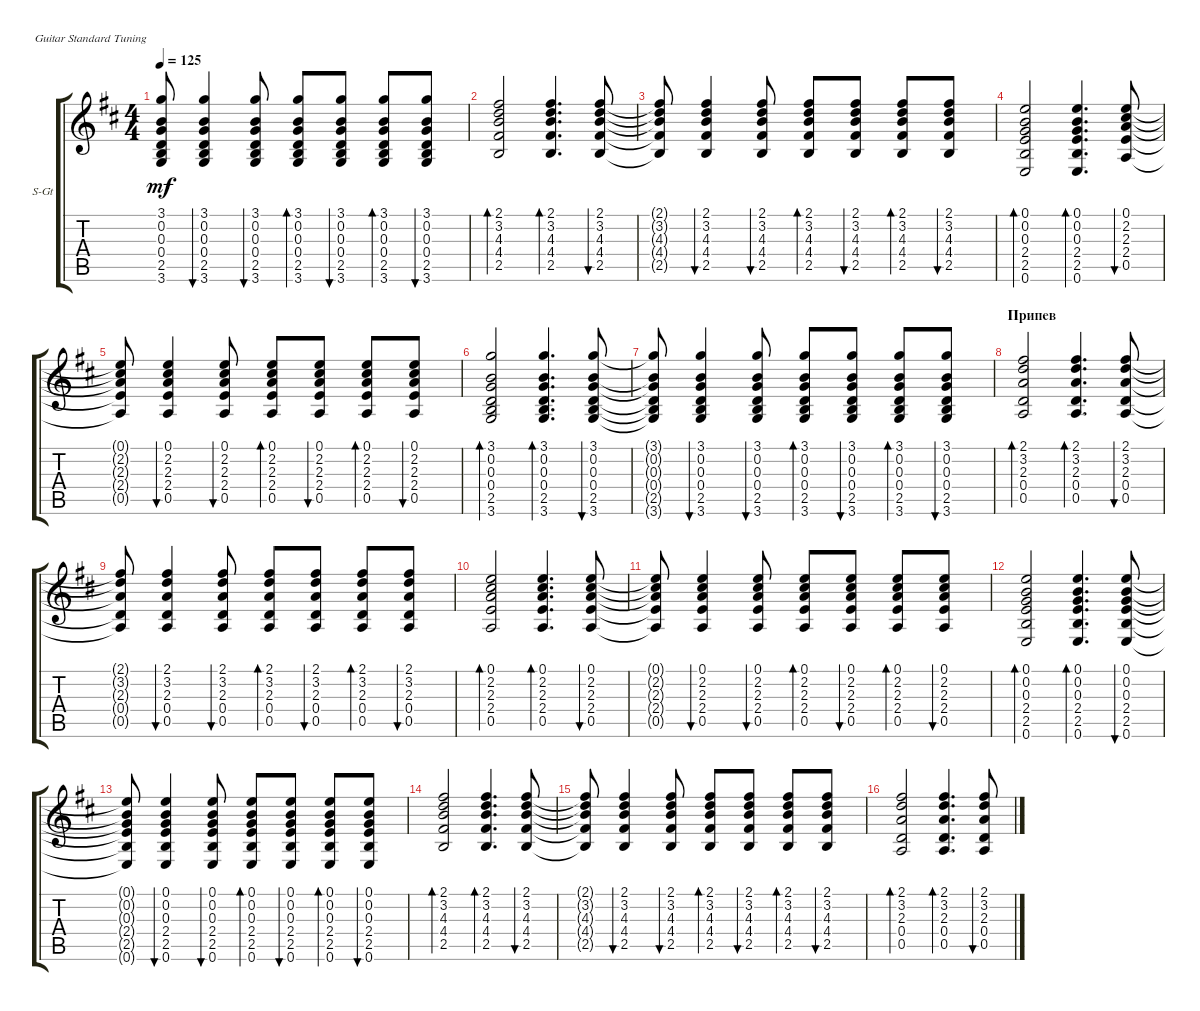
\defaultSystemsLayout 4
\bracketExtendMode groupsimilarinstruments
\firstSystemTrackNameOrientation horizontal
\otherSystemsTrackNameOrientation horizontal
\track ("Steel Guitar" "S-Gt") {instrument acousticguitarsteel}
\staff {score tabs}
\tuning (E4 B3 G3 D3 A2 E2)
\ts (4 4)
\tempo 125
\clef g2
\ks bminor
(3.6{t} 2.5{t} 0.4{t} 0.3{t} 0.2{t} 3.1{t}).8{dy mf} (3.6 2.5 0.4 0.3 0.2 3.1).4{bu 30} (3.6 2.5 0.4 0.3 0.2 3.1).8{bu 30} (3.6 2.5 0.4 0.3 0.2 3.1).8{bd 30} (3.6 2.5 0.4 0.3 0.2 3.1).8{bu 30} (3.6 2.5 0.4 0.3 0.2 3.1).8{bd 30} (3.6 2.5 0.4 0.3 0.2 3.1).8{bu 30} |
(2.5 4.4 4.3 3.2 2.1).2{bd 30} (2.5 4.4 4.3 3.2 2.1).4{d bd 30} (2.5 4.4 4.3 3.2 2.1).8{bu 30} |
(2.5{t} 4.4{t} 4.3{t} 3.2{t} 2.1{t}).8 (2.5 4.4 4.3 3.2 2.1).4{bu 30} (2.5 4.4 4.3 3.2 2.1).8{bu 30} (2.5 4.4 4.3 3.2 2.1).8{bd 30} (2.5 4.4 4.3 3.2 2.1).8{bu 30} (2.5 4.4 4.3 3.2 2.1).8{bd 30} (2.5 4.4 4.3 3.2 2.1).8{bu 30} |
(2.5 2.4 0.3 0.2 0.1 0.6).2{bd 30} (2.5 2.4 0.3 0.2 0.1 0.6).4{d bd 30} (0.5 2.4 2.3 2.2 0.1).8{bu 30} |
(0.5{t} 2.4{t} 2.3{t} 2.2{t} 0.1{t}).8 (0.5 2.4 2.3 2.2 0.1).4{bu 30} (0.5 2.4 2.3 2.2 0.1).8{bu 30} (0.5 2.4 2.3 2.2 0.1).8{bd 30} (0.5 2.4 2.3 2.2 0.1).8{bu 30} (0.5 2.4 2.3 2.2 0.1).8{bd 30} (0.5 2.4 2.3 2.2 0.1).8{bu 30} |
(3.6 2.5 0.4 0.3 0.2 3.1).2{bd 30} (3.6 2.5 0.4 0.3 0.2 3.1).4{d bd 30} (3.6 2.5 0.4 0.3 0.2 3.1).8{bu 30} |
(3.6{t} 2.5{t} 0.4{t} 0.3{t} 0.2{t} 3.1{t}).8 (3.6 2.5 0.4 0.3 0.2 3.1).4{bu 30} (3.6 2.5 0.4 0.3 0.2 3.1).8{bu 30} (3.6 2.5 0.4 0.3 0.2 3.1).8{bd 30} (3.6 2.5 0.4 0.3 0.2 3.1).8{bu 30} (3.6 2.5 0.4 0.3 0.2 3.1).8{bd 30} (3.6 2.5 0.4 0.3 0.2 3.1).8{bu 30} |
\section ("" "Припев")
(0.5 0.4 2.3 3.2 2.1).2{bd 30} (0.5 0.4 2.3 3.2 2.1).4{d bd 30} (0.5 0.4 2.3 3.2 2.1).8{bu 30} |
(0.5{t} 0.4{t} 2.3{t} 3.2{t} 2.1{t}).8 (0.5 0.4 2.3 3.2 2.1).4{bu 30} (0.5 0.4 2.3 3.2 2.1).8{bu 30} (0.5 0.4 2.3 3.2 2.1).8{bd 30} (0.5 0.4 2.3 3.2 2.1).8{bu 30} (0.5 0.4 2.3 3.2 2.1).8{bd 30} (0.5 0.4 2.3 3.2 2.1).8{bu 30} |
(0.5 2.4 2.3 2.2 0.1).2{bd 30} (0.5 2.4 2.3 2.2 0.1).4{d bd 30} (0.5 2.4 2.3 2.2 0.1).8{bu 30} |
(0.5{t} 2.4{t} 2.3{t} 2.2{t} 0.1{t}).8 (0.5 2.4 2.3 2.2 0.1).4{bu 30} (0.5 2.4 2.3 2.2 0.1).8{bu 30} (0.5 2.4 2.3 2.2 0.1).8{bd 30} (0.5 2.4 2.3 2.2 0.1).8{bu 30} (0.5 2.4 2.3 2.2 0.1).8{bd 30} (0.5 2.4 2.3 2.2 0.1).8{bu 30} |
(2.5 2.4 0.3 0.2 0.1 0.6).2{bd 30} (2.5 2.4 0.3 0.2 0.1 0.6).4{d bd 30} (2.5 2.4 0.3 0.2 0.1 0.6).8{bu 30} |
(2.5{t} 2.4{t} 0.3{t} 0.2{t} 0.1{t} 0.6{t}).8 (2.5 2.4 0.3 0.2 0.1 0.6).4{bu 30} (2.5 2.4 0.3 0.2 0.1 0.6).8{bu 30} (2.5 2.4 0.3 0.2 0.1 0.6).8{bd 30} (2.5 2.4 0.3 0.2 0.1 0.6).8{bu 30} (2.5 2.4 0.3 0.2 0.1 0.6).8{bd 30} (2.5 2.4 0.3 0.2 0.1 0.6).8{bu 30} |
(2.5 4.4 4.3 3.2 2.1).2{bd 30} (2.5 4.4 4.3 3.2 2.1).4{d bd 30} (2.5 4.4 4.3 3.2 2.1).8{bu 30} |
(2.5{t} 4.4{t} 4.3{t} 3.2{t} 2.1{t}).8 (2.5 4.4 4.3 3.2 2.1).4{bu 30} (2.5 4.4 4.3 3.2 2.1).8{bu 30} (2.5 4.4 4.3 3.2 2.1).8{bd 30} (2.5 4.4 4.3 3.2 2.1).8{bu 30} (2.5 4.4 4.3 3.2 2.1).8{bd 30} (2.5 4.4 4.3 3.2 2.1).8{bu 30} |
(0.5 0.4 2.3 3.2 2.1).2{bd 30} (0.5 0.4 2.3 3.2 2.1).4{d bd 30} (0.5 0.4 2.3 3.2 2.1).8{bu 30}
